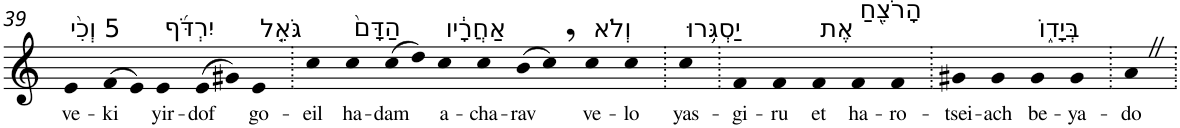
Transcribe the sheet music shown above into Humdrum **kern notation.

**kern	**text
*part1	*part1
*staff1	*staff1
*I"Piano	*
*I'Pno	*
!!LO:PB:g=z
*clefG2	*
*k[]	*
=39	=39
!LO:TX:a:t=5 וְכִ֨י	!
!	!LO:LY:b
4e	ve-
!	!LO:LY:b
(>8f	-ki
8e)	.
!LO:TX:a:t=יִרְדֹּ֜ף	!
!	!LO:LY:b
4e	yir-
!	!LO:LY:b
(>8e	-dof
8g#X)	.
!LO:TX:a:t=גֹּאֵ֤ל	!
!	!LO:LY:b
4e	go-
=40.	=40.
!	!LO:LY:b
4cc	-eil
!LO:TX:a:t=הַדָּם֙	!
!	!LO:LY:b
4cc	ha-
!	!LO:LY:b
(>8cc	-dam
8dd)	.
!LO:TX:a:t=אַחֲרָ֔יו	!
!	!LO:LY:b
4cc	a-
!	!LO:LY:b
4cc	-cha-
!	!LO:LY:b
(>8b	-rav
8cc,)	.
!LO:TX:a:t=וְלֹא	!
!	!LO:LY:b
4cc	ve-
!	!LO:LY:b
4cc	-lo
=41.	=41.
!LO:TX:a:t=יַסְגִּ֥רוּ	!
!	!LO:LY:b
4cc	yas-
=42.	=42.
!	!LO:LY:b
4f	-gi-
!	!LO:LY:b
4f	-ru
!LO:TX:a:t=אֶת	!
!	!LO:LY:b
4f	et
!LO:TX:a:t=הָרֹצֵ֖חַ	!
!	!LO:LY:b
4f	ha-
!	!LO:LY:b
4f	-ro-
=43.	=43.
!	!LO:LY:b
4g#X	-tsei-
!	!LO:LY:b
4g#	-ach
!LO:TX:a:t=בְּיָד֑וֹ	!
!	!LO:LY:b
4g#	be-
!	!LO:LY:b
4g#	-ya-
=44.	=44.
!	!LO:LY:b
4aZ	-do
=.	=.
*-	*-
